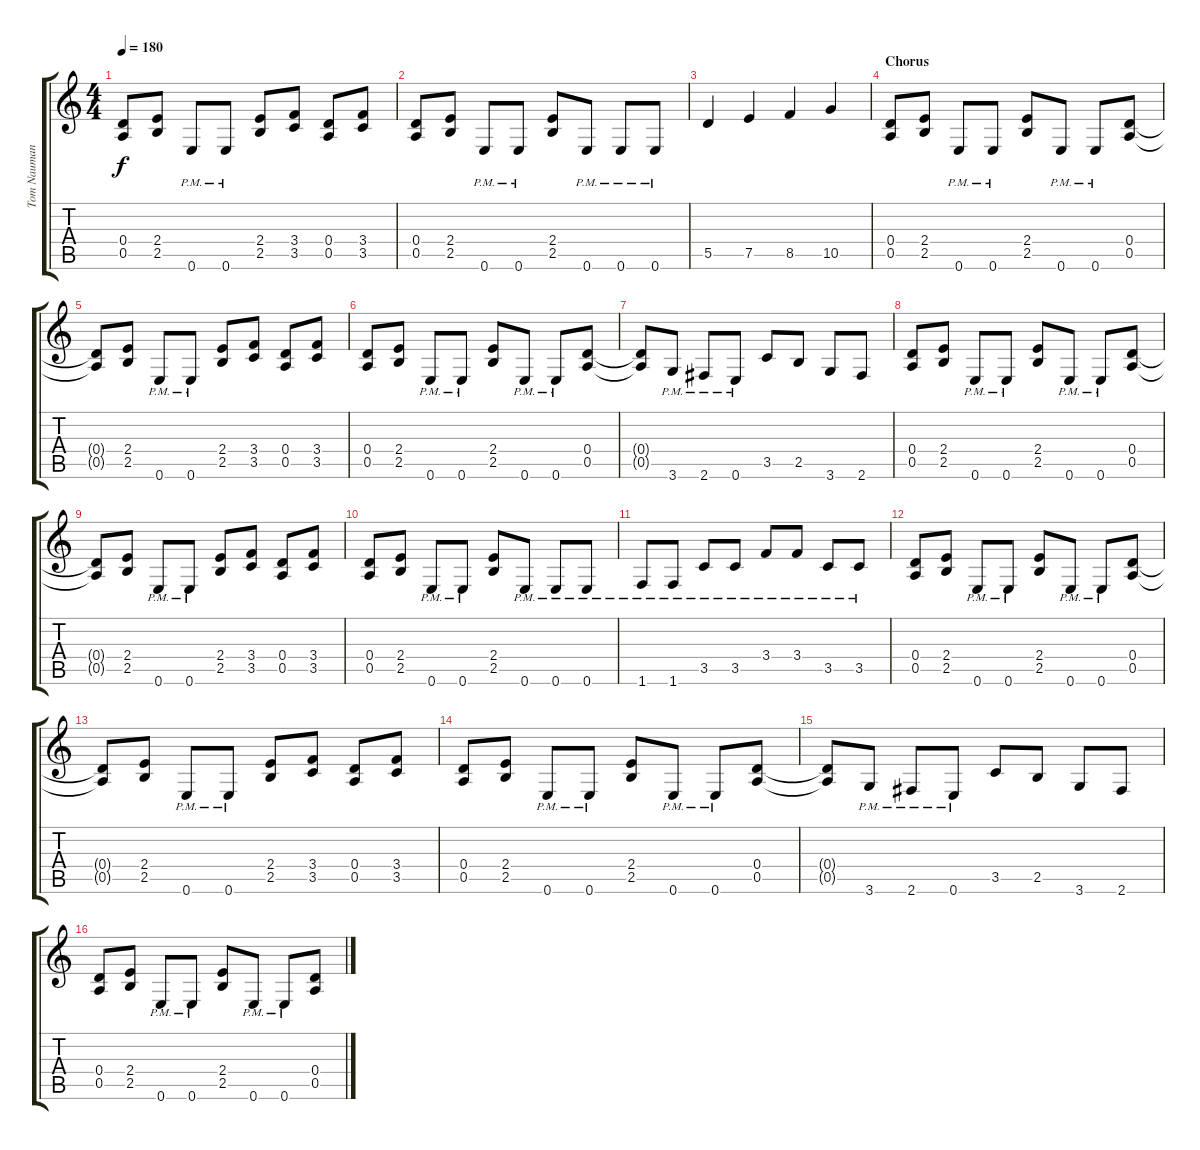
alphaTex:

\track ("Tom Naumann Guitar" "Tom Nauman") {instrument distortionguitar}
\staff {score tabs}
\tuning (E4 B3 G3 D3 A2 E2) {hide}
\ts (4 4)
\tempo 180
\clef g2
\ks c
(0.4{t} 0.5{t}).8{dy f} (2.4 2.5).8 0.6{pm}.8 0.6{pm}.8 (2.4 2.5).8 (3.4 3.5).8 (0.4 0.5).8 (3.4 3.5).8 |
(0.4 0.5).8 (2.4 2.5).8 0.6{pm}.8 0.6{pm}.8 (2.4 2.5).8 0.6{pm}.8 0.6{pm}.8 0.6{pm}.8 |
5.5.4 7.5.4 8.5.4 10.5.4 |
\section ("" "Chorus")
(0.4 0.5).8 (2.4 2.5).8 0.6{pm}.8 0.6{pm}.8 (2.4 2.5).8 0.6{pm}.8 0.6{pm}.8 (0.4 0.5).8 |
(0.4{t} 0.5{t}).8 (2.4 2.5).8 0.6{pm}.8 0.6{pm}.8 (2.4 2.5).8 (3.4 3.5).8 (0.4 0.5).8 (3.4 3.5).8 |
(0.4 0.5).8 (2.4 2.5).8 0.6{pm}.8 0.6{pm}.8 (2.4 2.5).8 0.6{pm}.8 0.6{pm}.8 (0.4 0.5).8 |
(0.4{t} 0.5{t}).8 3.6{pm}.8 2.6{pm}.8 0.6{pm}.8 3.5.8 2.5.8 3.6.8 2.6.8 |
(0.4 0.5).8 (2.4 2.5).8 0.6{pm}.8 0.6{pm}.8 (2.4 2.5).8 0.6{pm}.8 0.6{pm}.8 (0.4 0.5).8 |
(0.4{t} 0.5{t}).8 (2.4 2.5).8 0.6{pm}.8 0.6{pm}.8 (2.4 2.5).8 (3.4 3.5).8 (0.4 0.5).8 (3.4 3.5).8 |
(0.4 0.5).8 (2.4 2.5).8 0.6{pm}.8 0.6{pm}.8 (2.4 2.5).8 0.6{pm}.8 0.6{pm}.8 0.6{pm}.8 |
1.6{pm}.8 1.6{pm}.8 3.5{pm}.8 3.5{pm}.8 3.4{pm}.8 3.4{pm}.8 3.5{pm}.8 3.5{pm}.8 |
(0.4 0.5).8 (2.4 2.5).8 0.6{pm}.8 0.6{pm}.8 (2.4 2.5).8 0.6{pm}.8 0.6{pm}.8 (0.4 0.5).8 |
(0.4{t} 0.5{t}).8 (2.4 2.5).8 0.6{pm}.8 0.6{pm}.8 (2.4 2.5).8 (3.4 3.5).8 (0.4 0.5).8 (3.4 3.5).8 |
(0.4 0.5).8 (2.4 2.5).8 0.6{pm}.8 0.6{pm}.8 (2.4 2.5).8 0.6{pm}.8 0.6{pm}.8 (0.4 0.5).8 |
(0.4{t} 0.5{t}).8 3.6{pm}.8 2.6{pm}.8 0.6{pm}.8 3.5.8 2.5.8 3.6.8 2.6.8 |
(0.4 0.5).8 (2.4 2.5).8 0.6{pm}.8 0.6{pm}.8 (2.4 2.5).8 0.6{pm}.8 0.6{pm}.8 (0.4 0.5).8
